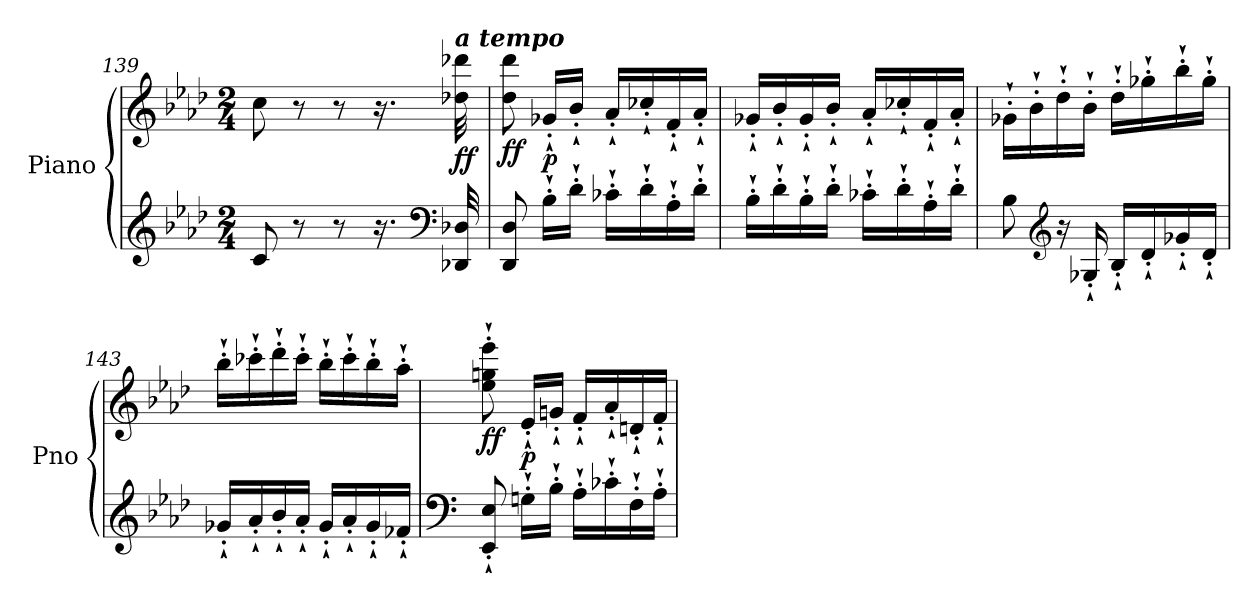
**kern	**kern	**dynam
*part1	*part1	*part1
*staff2	*staff1	*staff1/2
*I"Piano	*	*
*I'Pno	*	*
*clefG2	*clefG2	*
*k[b-e-a-d-]	*k[b-e-a-d-]	*
*M2/4	*M2/4	*
=139	=139	=139
8c/	8cc\	.
8r	8r	.
8r	8r	.
16.r	16.r	.
*clefF4	*	*
!	!LO:TX:a:Bi:t=a tempo	!
!	!	!LO:DY:b
32DD-X/ 32D-X/	32dd-X\ 32ddd-X\	ff
!!LO:LB:g=z
=140	=140	=140
!	!	!LO:DY:b
8DD-/ 8D-/	8dd-\ 8ddd-\	ff
!	!	!LO:DY:b
16B-'`\LL	16g-X'`/LL	p
16d-'`\JJ	16b-'`/JJ	.
16c-X'`\LL	16a-'`/LL	.
16d-'`\	16cc-X'`/	.
16A-'`\	16f'`/	.
16d-'`\JJ	16a-'`/JJ	.
!!LO:PB:g=z
=141	=141	=141
16B-'`\LL	16g-X'`/LL	.
16d-'`\	16b-'`/	.
16B-'`\	16g-'`/	.
16d-'`\JJ	16b-'`/JJ	.
16c-X'`\LL	16a-'`/LL	.
16d-'`\	16cc-X'`/	.
16A-'`\	16f'`/	.
16d-'`\JJ	16a-'`/JJ	.
=142	=142	=142
8B-\	16g-X'`\LL	.
.	16b-'`\	.
*clefG2	*	*
16r	16dd-'`\	.
16G-X'`/	16b-'`\JJ	.
16B-'`/LL	16dd-'`\LL	.
16d-'`/	16gg-X'`\	.
16g-X'`/	16bb-'`\	.
16d-'`/JJ	16gg-'`\JJ	.
=143	=143	=143
16g-X'`/LL	16bb-'`\LL	.
16a-'`/	16ccc-X'`\	.
16b-'`/	16ddd-'`\	.
16a-'`/JJ	16ccc-'`\JJ	.
16g-'`/LL	16bb-'`\LL	.
16a-'`/	16ccc-'`\	.
16g-'`/	16bb-'`\	.
16f-X'`/JJ	16aa-'`\JJ	.
=144	=144	=144
*clefF4	*	*
!	!	!LO:DY:b
8EE-/'` 8E-/'`	8ee-\'` 8ggn\'` 8eee-\'`	ff
!	!	!LO:DY:b
16Gn'`\LL	16e-'`/LL	p
16B-'`\JJ	16gn'`/JJ	.
16A-'`\LL	16f'`/LL	.
16c-X'`\	16a-'`/	.
16F'`\	16dn'`/	.
16A-'`\JJ	16f'`/JJ	.
=	=	=
*-	*-	*-
